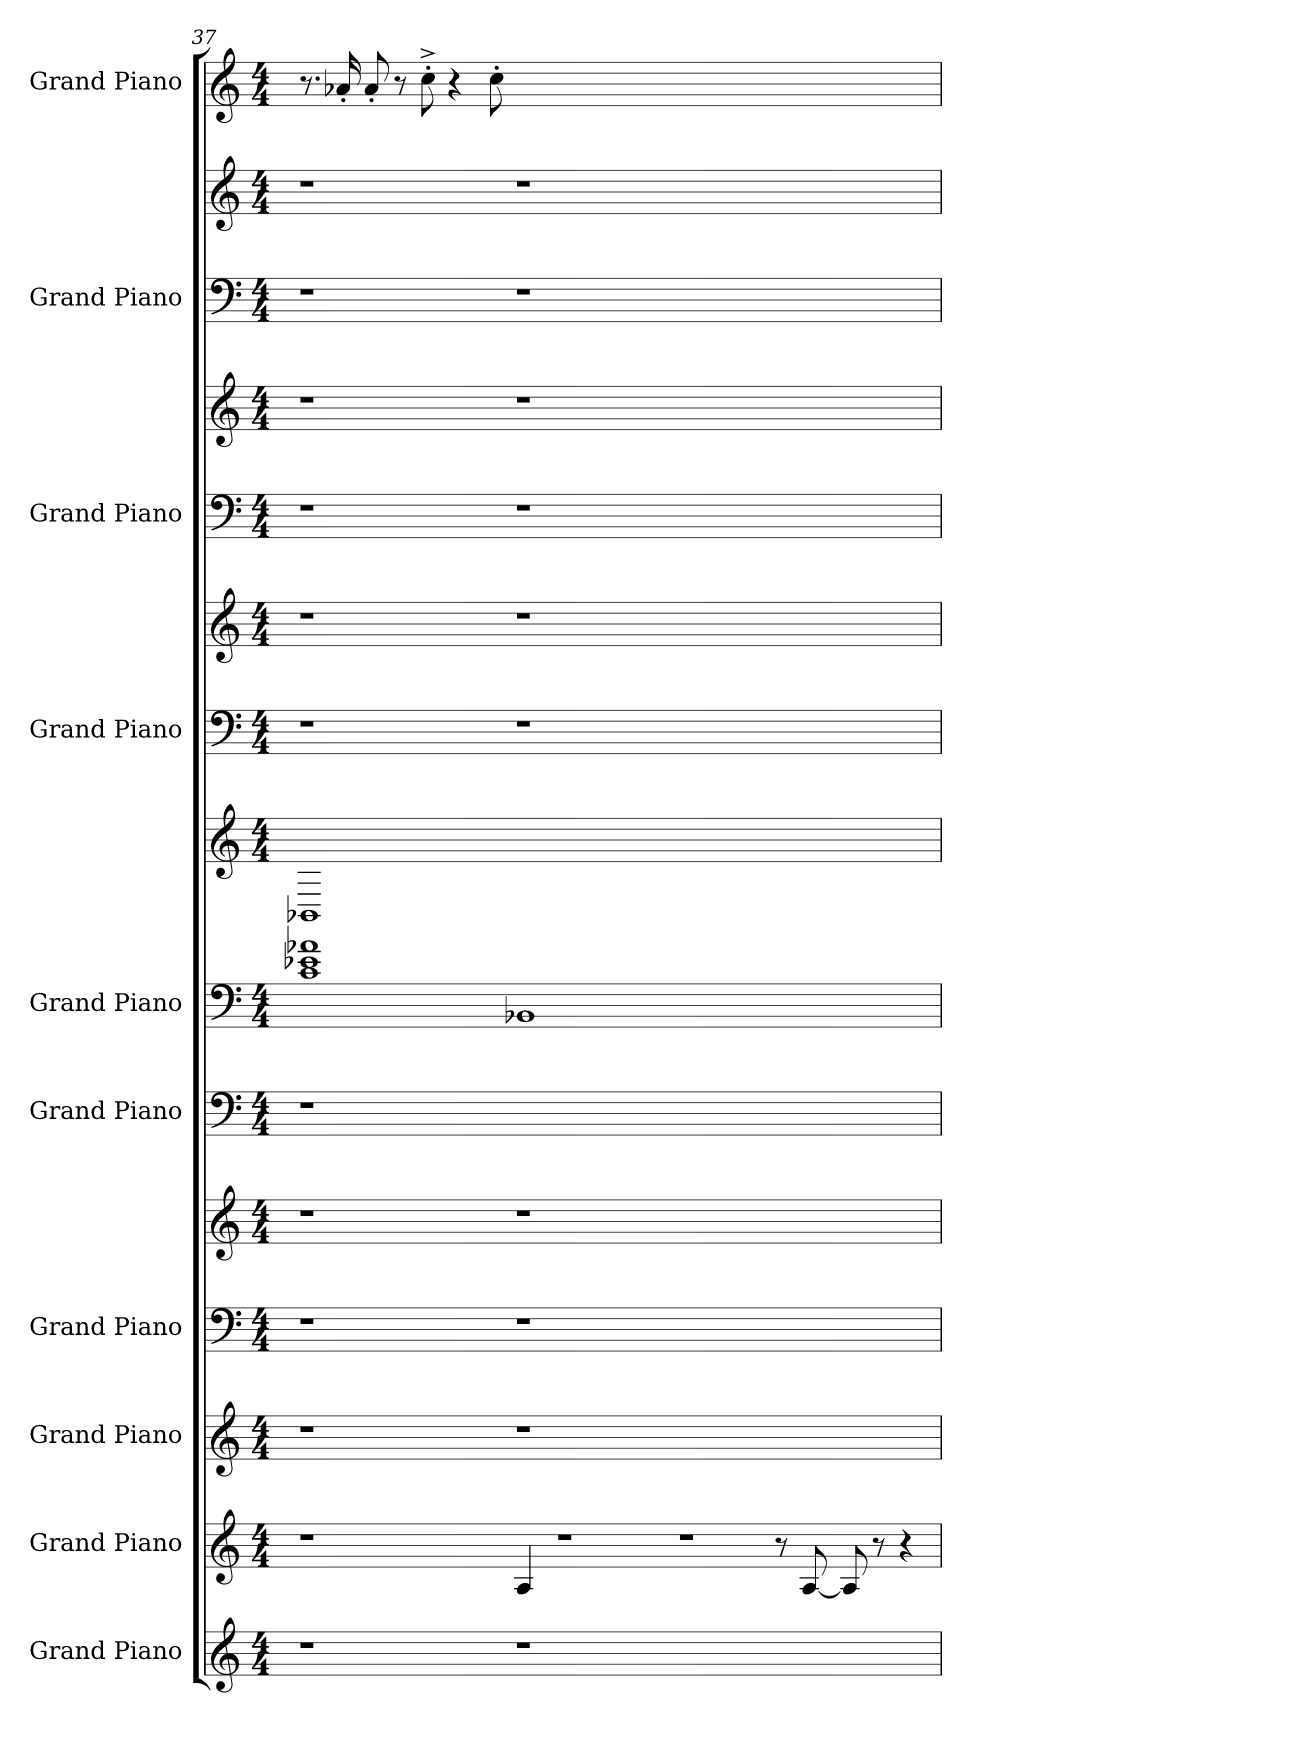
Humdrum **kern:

**kern	**kern	**kern	**kern	**kern	**kern	**kern	**kern	**kern	**kern	**kern	**kern	**kern	**kern	**kern
*part10	*part9	*part8	*part7	*part7	*part6	*part5	*part5	*part4	*part4	*part3	*part3	*part2	*part2	*part1
*staff15	*staff14	*staff13	*staff12	*staff11	*staff10	*staff9	*staff8	*staff7	*staff6	*staff5	*staff4	*staff3	*staff2	*staff1
*I"Grand Piano	*I"Grand Piano	*I"Grand Piano	*I"Grand Piano	*	*I"Grand Piano	*I"Grand Piano	*	*I"Grand Piano	*	*I"Grand Piano	*	*I"Grand Piano	*	*I"Grand Piano
*clefG2	*clefG2	*clefG2	*clefF4	*clefG2	*clefF4	*clefF4	*clefG2	*clefF4	*clefG2	*clefF4	*clefG2	*clefF4	*clefG2	*clefG2
*k[]	*k[]	*k[]	*k[]	*k[]	*k[]	*k[]	*k[]	*k[]	*k[]	*k[]	*k[]	*k[]	*k[]	*k[]
*C:	*C:	*C:	*C:	*C:	*C:	*C:	*C:	*C:	*C:	*C:	*C:	*C:	*C:	*C:
*M4/4	*M4/4	*M4/4	*M4/4	*M4/4	*M4/4	*M4/4	*M4/4	*M4/4	*M4/4	*M4/4	*M4/4	*M4/4	*M4/4	*M4/4
=37	=37	=37	=37	=37	=37	=37	=37	=37	=37	=37	=37	=37	=37	=37
1r	1r	1r	1r	1r	1r	1c 1e-X 1a-X	1BB-X	1r	1r	1r	1r	1r	1r	8.r
.	.	.	.	.	.	.	.	.	.	.	.	.	.	16a-X'
.	.	.	.	.	.	.	.	.	.	.	.	.	.	8a-'
.	.	.	.	.	.	.	.	.	.	.	.	.	.	8r
.	.	.	.	.	.	.	.	.	.	.	.	.	.	8cc'^
.	.	.	.	.	.	.	.	.	.	.	.	.	.	4r
.	.	.	.	.	.	.	.	.	.	.	.	.	.	8cc'
1r	4A	1r	1r	1r	0.ryy	1BB-X	0.ryy	1r	1r	1r	1r	1r	1r	0.ryy
.	1r	.	.	.	.	.	.	.	.	.	.	.	.	.
0ryy	.	0ryy	0ryy	0ryy	.	0ryy	.	0ryy	0ryy	0ryy	0ryy	0ryy	0ryy	.
.	1r	.	.	.	.	.	.	.	.	.	.	.	.	.
.	8r	.	.	.	.	.	.	.	.	.	.	.	.	.
.	[8A	.	.	.	.	.	.	.	.	.	.	.	.	.
.	8A]	.	.	.	.	.	.	.	.	.	.	.	.	.
.	8r	.	.	.	.	.	.	.	.	.	.	.	.	.
.	4r	.	.	.	.	.	.	.	.	.	.	.	.	.
=	=	=	=	=	=	=	=	=	=	=	=	=	=	=
*-	*-	*-	*-	*-	*-	*-	*-	*-	*-	*-	*-	*-	*-	*-
